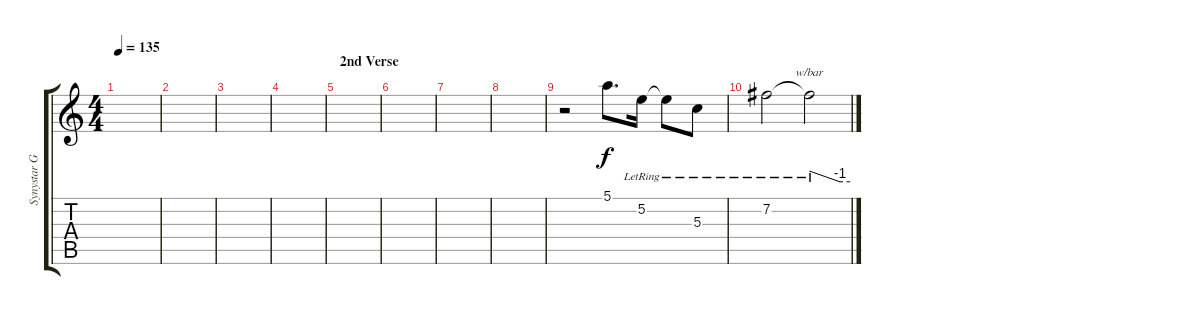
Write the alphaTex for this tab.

\track ("Synystar Gates (Lead)" "Synystar G") {instrument distortionguitar}
\staff {score tabs}
\tuning (E4 B3 G3 D3 A2 D2) {hide}
\ts (4 4)
\section ("" "")
\tempo 135
\clef g2
\ks c
|
|
|
|
\section ("" "2nd Verse")
|
|
|
|
r.2 5.1.8{d} 5.2{lr}.16 5.2{lr t}.8 5.3{lr}.8 |
7.2{lr}.2 7.2{lr t}.2{tbe (custom default 0 0 45 -4 60 -4)}
